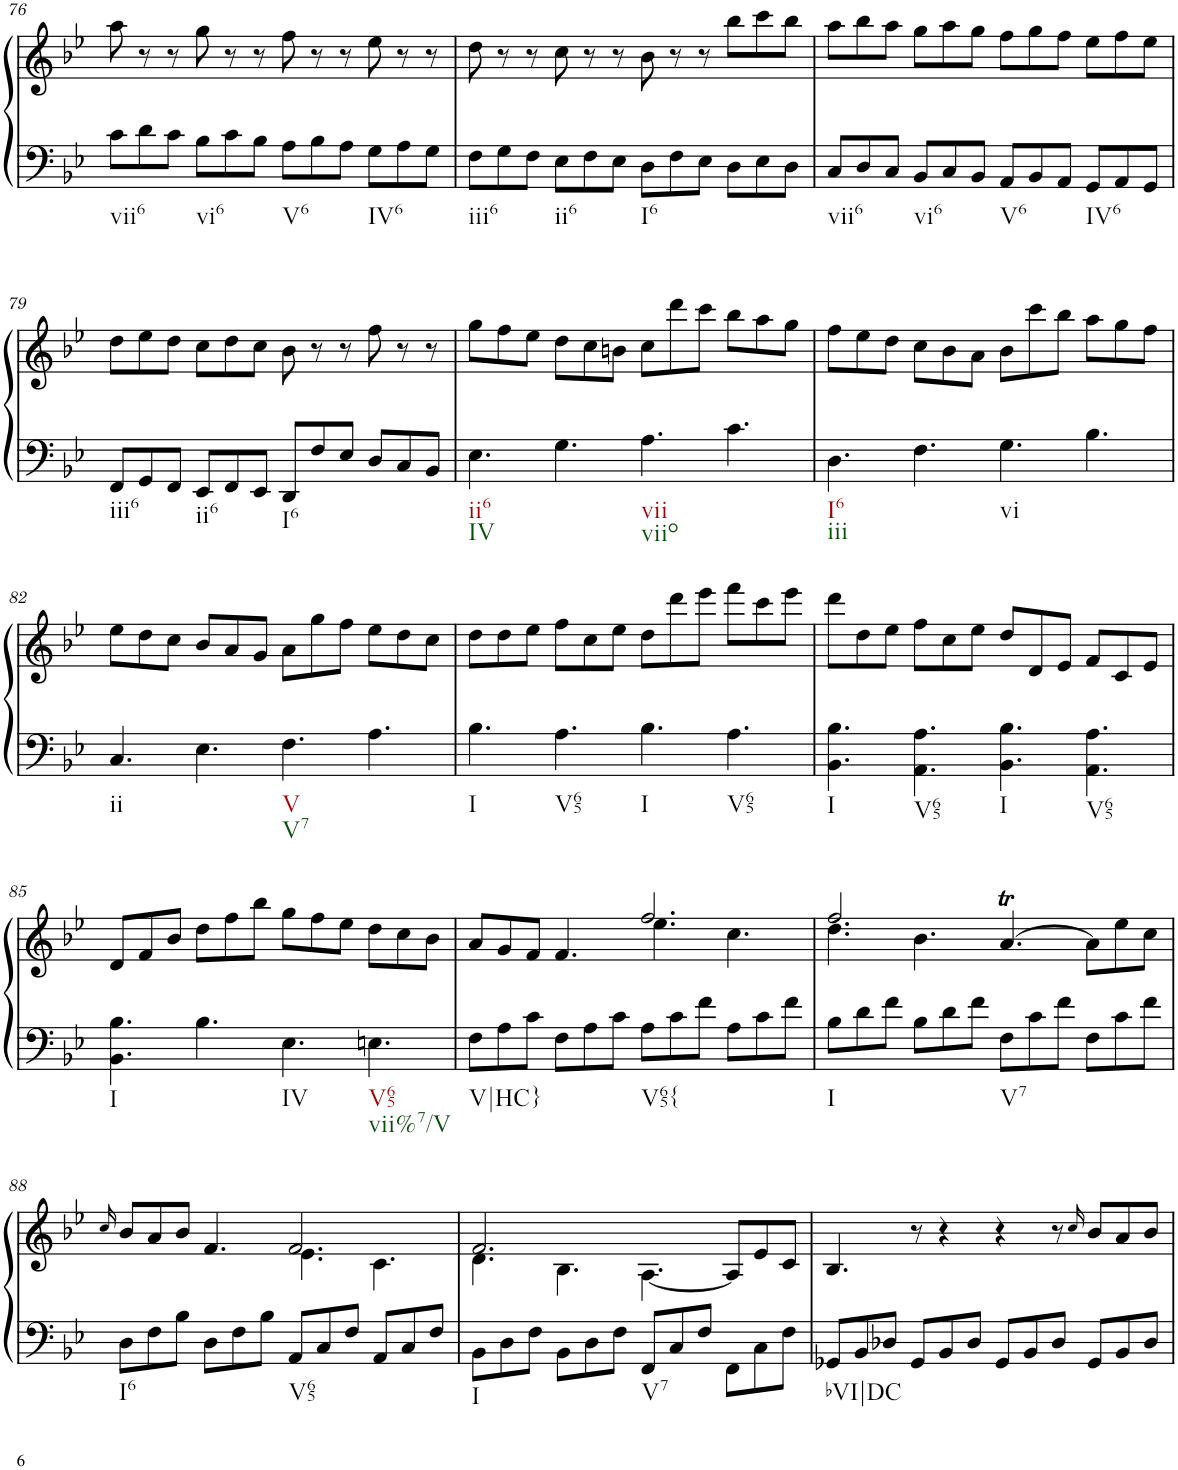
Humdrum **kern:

**kern	**kern
*part1	*part1
*staff2	*staff1
*I"Piano	*
*I'Pno.	*
!!LO:PB:g=z
*clefF4	*clefG2
*k[b-e-]	*k[b-e-]
*M12/8	*M12/8
=76	=76
!LO:TX:b:t=vii6	!
8c\L	8aa\
8d\	8r
8c\J	8r
!LO:TX:b:t=vi6	!
8B-\L	8gg\
8c\	8r
8B-\J	8r
!LO:TX:b:t=V6	!
8A\L	8ff\
8B-\	8r
8A\J	8r
!LO:TX:b:t=IV6	!
8G\L	8ee-\
8A\	8r
8G\J	8r
=77	=77
!LO:TX:b:t=iii6	!
8F\L	8dd\
8G\	8r
8F\J	8r
!LO:TX:b:t=ii6	!
8E-\L	8cc\
8F\	8r
8E-\J	8r
!LO:TX:b:t=I6	!
8D\L	8b-\
8F\	8r
8E-\J	8r
8D\L	8bb-\L
8E-\	8ccc\
8D\J	8bb-\J
=78	=78
!LO:TX:b:t=vii6	!
8C/L	8aa\L
8D/	8bb-\
8C/J	8aa\J
!LO:TX:b:t=vi6	!
8BB-/L	8gg\L
8C/	8aa\
8BB-/J	8gg\J
!LO:TX:b:t=V6	!
8AA/L	8ff\L
8BB-/	8gg\
8AA/J	8ff\J
!LO:TX:b:t=IV6	!
8GG/L	8ee-\L
8AA/	8ff\
8GG/J	8ee-\J
!!LO:LB:g=z
=79	=79
!LO:TX:b:t=iii6	!
8FF/L	8dd\L
8GG/	8ee-\
8FF/J	8dd\J
!LO:TX:b:t=ii6	!
8EE-/L	8cc\L
8FF/	8dd\
8EE-/J	8cc\J
!LO:TX:b:t=I6	!
8DD/L	8b-\
8F/	8r
8E-/J	8r
8D/L	8ff\
8C/	8r
8BB-/J	8r
=80	=80
!LO:TX:b:t=ii6	!
!LO:TX:b:t=IV	!
4.E-\	8gg\L
.	8ff\
.	8ee-\J
4.G\	8dd\L
.	8cc\
.	8bn\J
!LO:TX:b:t=vii	!
!LO:TX:b:t=viio	!
4.A\	8cc\L
.	8ddd\
.	8ccc\J
4.c\	8bb-\L
.	8aa\
.	8gg\J
=81	=81
!LO:TX:b:t=I6	!
!LO:TX:b:t=iii	!
4.D\	8ff\L
.	8ee-\
.	8dd\J
4.F\	8cc\L
.	8b-\
.	8a\J
!LO:TX:b:t=vi	!
4.G\	8b-\L
.	8ccc\
.	8bb-\J
4.B-\	8aa\L
.	8gg\
.	8ff\J
!!LO:LB:g=z
=82	=82
!LO:TX:b:t=ii	!
4.C/	8ee-\L
.	8dd\
.	8cc\J
4.E-\	8b-/L
.	8a/
.	8g/J
!LO:TX:b:t=V	!
!LO:TX:b:t=V7	!
4.F\	8a\L
.	8gg\
.	8ff\J
4.A\	8ee-\L
.	8dd\
.	8cc\J
=83	=83
!LO:TX:b:t=I	!
4.B-\	8dd\L
.	8dd\
.	8ee-\J
!LO:TX:b:t=V65	!
4.A\	8ff\L
.	8cc\
.	8ee-\J
!LO:TX:b:t=I	!
4.B-\	8dd\L
.	8ddd\
.	8eee-\J
!LO:TX:b:t=V65	!
4.A\	8fff\L
.	8ccc\
.	8eee-\J
=84	=84
!LO:TX:b:t=I	!
4.BB-\ 4.B-\	8ddd\L
.	8dd\
.	8ee-\J
!LO:TX:b:t=V65	!
4.AA\ 4.A\	8ff\L
.	8cc\
.	8ee-\J
!LO:TX:b:t=I	!
4.BB-\ 4.B-\	8dd/L
.	8d/
.	8e-/J
!LO:TX:b:t=V65	!
4.AA\ 4.A\	8f/L
.	8c/
.	8e-/J
!!LO:LB:g=z
=85	=85
!LO:TX:b:t=I	!
4.BB-\ 4.B-\	8d/L
.	8f/
.	8b-/J
4.B-\	8dd\L
.	8ff\
.	8bb-\J
!LO:TX:b:t=IV	!
4.E-\	8gg\L
.	8ff\
.	8ee-\J
!LO:TX:b:t=V65	!
!LO:TX:b:t=vii%7/V	!
4.En\	8dd\L
.	8cc\
.	8b-\J
=86	=86
*	*^
!LO:TX:b:t=V|HC}	!	!
8F\L	8a/L	2.ryy
8A\	8g/	.
8c\J	8f/J	.
8F\L	4.f/	.
8A\	.	.
8c\J	.	.
!LO:TX:b:t=V65{	!	!
8A\L	4.ee-\	2.ff/
8c\	.	.
8f\J	.	.
8A\L	4.cc\	.
8c\	.	.
8f\J	.	.
=87	=87	=87
!LO:TX:b:t=I	!	!
8B-\L	4.dd\	2.ff/
8d\	.	.
8f\J	.	.
8B-\L	4.b-\	.
8d\	.	.
8f\J	.	.
!LO:TX:b:t=V7	!	!
8F\L	[>4.at/	2.ryy
8c\	.	.
8f\J	.	.
8F\L	8a\L]	.
8c\	8ee-\	.
8f\J	8cc\J	.
!!LO:LB:g=z	!!
=88	=88	=88
.	16qcc/	.
!LO:TX:b:t=I6	!	!
8D\L	8b-/L	2.ryy
8F\	8a/	.
8B-\J	8b-/J	.
8D\L	4.f/	.
8F\	.	.
8B-\J	.	.
!LO:TX:b:t=V65	!	!
8AA/L	4.e-\	2.f/
8C/	.	.
8F/J	.	.
8AA/L	4.c\	.
8C/	.	.
8F/J	.	.
=89	=89	=89
!LO:TX:b:t=I	!	!
8BB-\L	4.d\	2.f/
8D\	.	.
8F\J	.	.
8BB-\L	4.B-\	.
8D\	.	.
8F\J	.	.
!LO:TX:b:t=V7	!	!
8FF/L	[<4.A\	2.ryy
8C/	.	.
8F/J	.	.
8FF\L	8A/L]	.
8C\	8e-/	.
8F\J	8c/J	.
*	*v	*v
=90	=90
!LO:TX:b:t=bVI|DC	!
8GG-X/L	4.B-/
8BB-/	.
8D-X/J	.
8GG-/L	8r
8BB-/	4r
8D-/J	.
8GG-/L	4r
8BB-/	.
8D-/J	8r
.	16qcc/
8GG-/L	8b-/L
8BB-/	8a/
8D-/J	8b-/J
=	=
*-	*-
